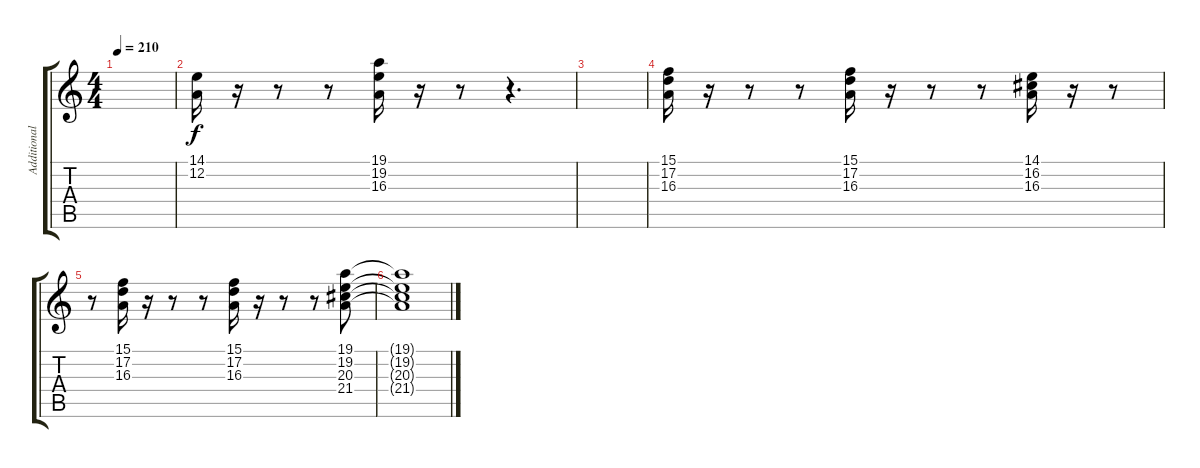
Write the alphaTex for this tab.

\track ("Additional Keyboard and Choir" "Additional") {instrument stringensemble1}
\staff {score tabs}
\tuning (D4 A3 F3 C3 G2 D2) {hide}
\ts (4 4)
\tempo 210
\clef g2
\ks c
|
(14.1 12.2).16 r.16 r.8 r.8 (19.1 19.2 16.3).16 r.16 r.8 r.4{d} |
|
(15.1 17.2 16.3).16 r.16 r.8 r.8 (15.1 17.2 16.3).16 r.16 r.8 r.8 (14.1 16.2 16.3).16 r.16 r.8 |
r.8 (15.1 17.2 16.3).16 r.16 r.8 r.8 (15.1 17.2 16.3).16 r.16 r.8 r.8 (19.1 19.2 20.3 21.4).8 |
(19.1{t} 19.2{t} 20.3{t} 21.4{t}).1{dy f}
